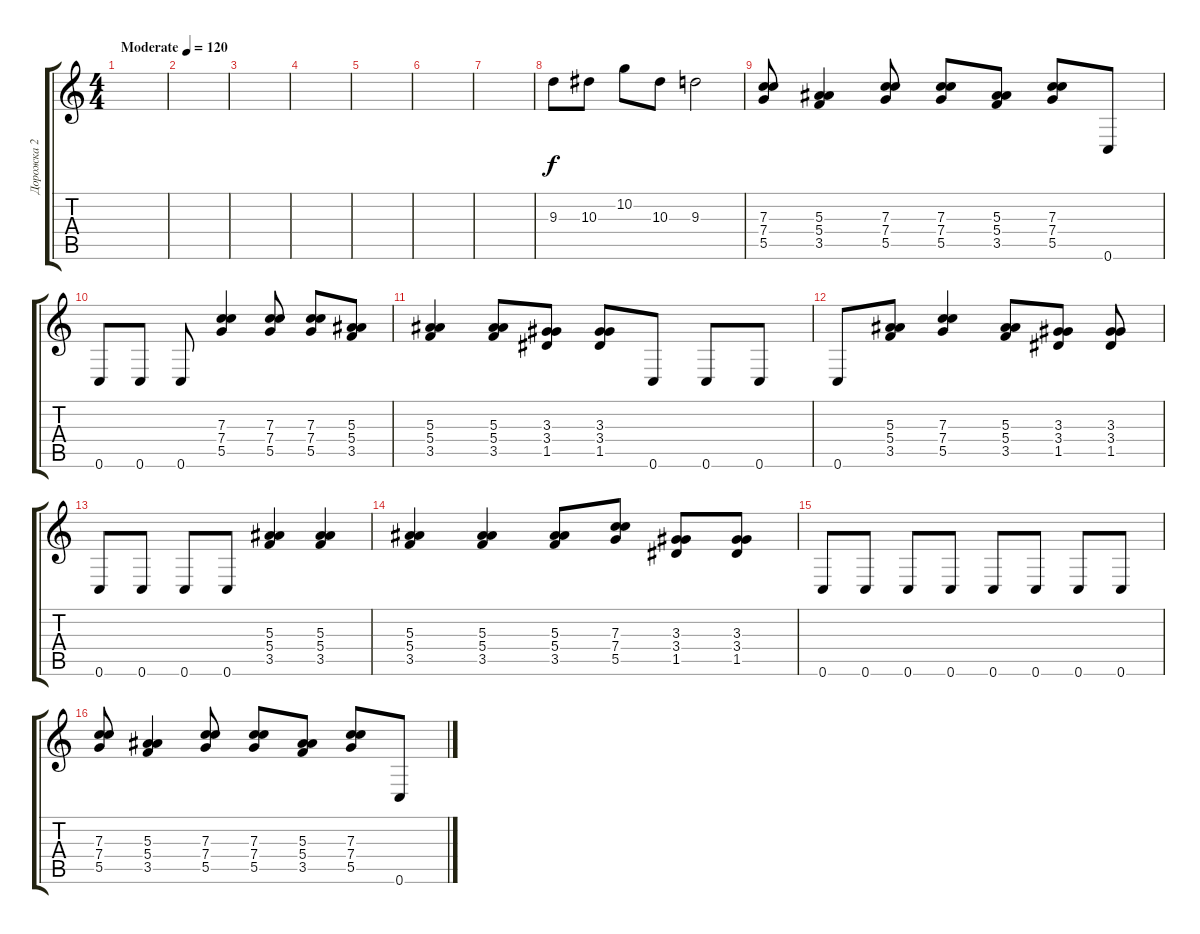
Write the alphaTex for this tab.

\track ("Дорожка 2" "Дорожка 2") {instrument distortionguitar}
\staff {score tabs}
\tuning (D4 A3 F3 C3 G3 C2) {hide}
\ts (4 4)
\tempo (120 "Moderate")
\clef g2
\ks c
|
|
|
|
|
|
|
9.3.8 10.3.8 10.2.8 10.3.8 9.3.2 |
(7.3 7.4 5.5).8 (5.3 5.4 3.5).4 (7.3 7.4 5.5).8 (7.3 7.4 5.5).8 (5.3 5.4 3.5).8 (7.3 7.4 5.5).8 0.6.8 |
0.6.8 0.6.8 0.6.8 (7.3 7.4 5.5).4 (7.3 7.4 5.5).8 (7.3 7.4 5.5).8 (5.3 5.4 3.5).8 |
(5.3 5.4 3.5).4 (5.3 5.4 3.5).8 (3.3 3.4 1.5).8 (3.3 3.4 1.5).8 0.6.8 0.6.8 0.6.8 |
0.6.8 (5.3 5.4 3.5).8 (7.3 7.4 5.5).4 (5.3 5.4 3.5).8 (3.3 3.4 1.5).8 (3.3 3.4 1.5).8 |
0.6.8 0.6.8 0.6.8 0.6.8 (5.3 5.4 3.5).4 (5.3 5.4 3.5).4 |
(5.3 5.4 3.5).4 (5.3 5.4 3.5).4 (5.3 5.4 3.5).8 (7.3 7.4 5.5).8 (3.3 3.4 1.5).8 (3.3 3.4 1.5).8 |
0.6.8 0.6.8 0.6.8 0.6.8 0.6.8 0.6.8 0.6.8 0.6.8 |
(7.3 7.4 5.5).8 (5.3 5.4 3.5).4 (7.3 7.4 5.5).8 (7.3 7.4 5.5).8 (5.3 5.4 3.5).8 (7.3 7.4 5.5).8 0.6.8
